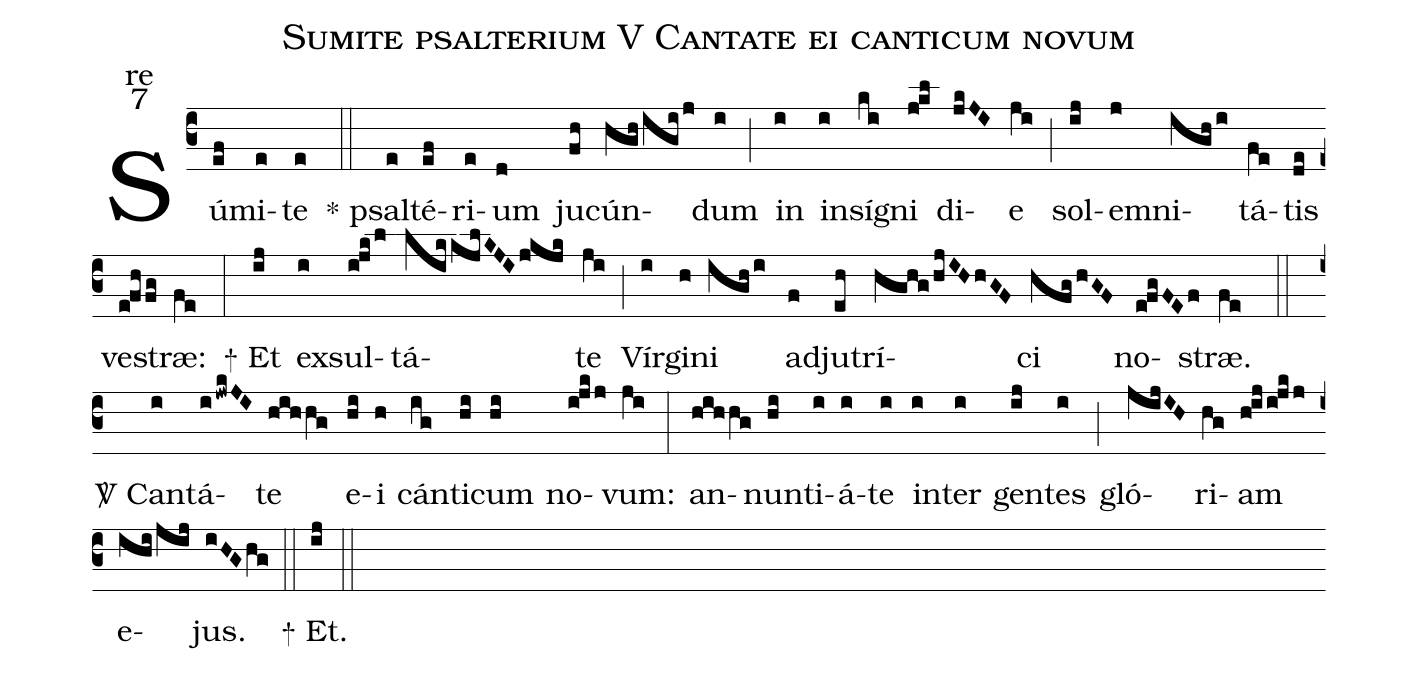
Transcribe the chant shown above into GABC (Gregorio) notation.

name:Sumite psalterium V Cantate ei canticum novum;
office-part:re;
mode:7;
%%
mode:7;
%%
(c3) Sú(ef)mi(e)te(e) (::)
<sp>*</sp> psal(e)té(ef)ri(e)um(d) ju(fh)cún(hghigij)dum(i) (;)
in(i) in(i)sí(ki)gni(jkl) di(jkJI)e(ji) (;)
sol(ij)em(j)ni(ighi)tá(fe)tis(de) ve(efhfg)stræ:(fe) (:)
<sp>+</sp> Et(ij) ex(i)sul(ijkl)tá(likkjlKJIjkjk)te(ji) (;)
Vír(i)gi(h)ni(ighi) ad(f)ju(eh)trí(hghghjIHhGF)ci(hfghGF) no(efgFEf)stræ.(fe) (::)
<sp>V/</sp> Can(i)tá(ijwkJI)te(hihhg) e(hi)i(h) cán(ig)ti(hi)cum(hi) no(ijkj)vum:(ji) (:)
an(hihhg)nun(hi)ti(i)á(i)te(i) in(i)ter(i) gen(ij)tes(i) (;)
gló(jijIH)ri(hg)am(hijijkj) e(ihijij)jus.(iHGhg) (::)
<sp>+</sp> Et.(ij) (::)
